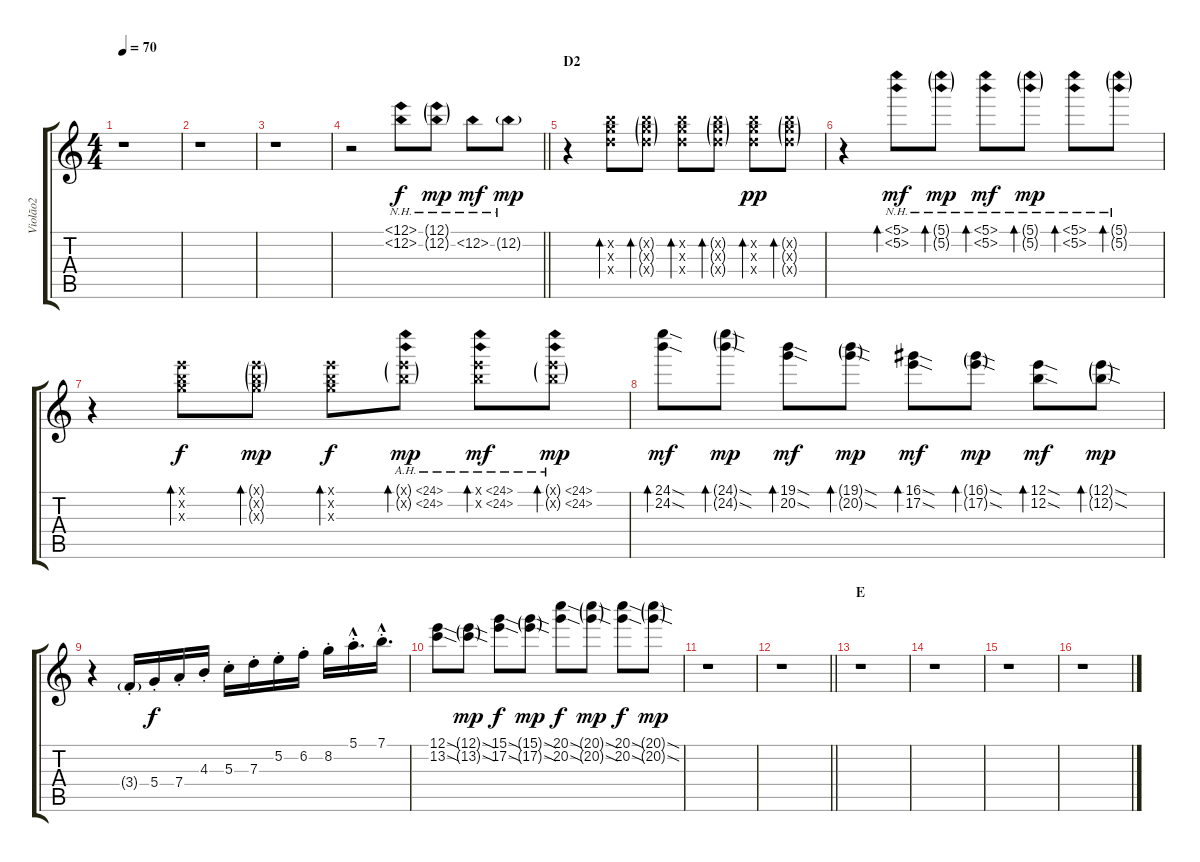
\track ("Violão2" "Violão2") {instrument acousticguitarsteel}
\staff {score tabs}
\tuning (E4 B3 G3 D3 A2 E2) {hide}
\ts (4 4)
\tempo 70
\clef g2
\ks c
r.1{dy f} |
r.1 |
r.1 |
\barLineRight lightlight
r.2 (12.1{nh} 12.2{nh}).8 (12.1{nh g} 12.2{nh g}).8{dy mp} 12.2{nh}.8{dy mf} 12.2{nh g}.8{dy mp} |
\section ("" "D2")
r.4 (12.2{x} 12.3{x} 12.4{x}).8{bd 60} (12.2{g x} 12.3{g x} 12.4{g x}).8{bd 60} (12.2{x} 12.3{x} 12.4{x}).8{bd 60} (12.2{g x} 12.3{g x} 12.4{g x}).8{bd 60} (12.2{x} 12.3{x} 12.4{x}).8{bd 60 dy pp} (12.2{g x} 12.3{g x} 12.4{g x}).8{bd 60} |
r.4 (5.1{nh} 5.2{nh}).8{bd 60 dy mf} (5.1{nh g} 5.2{nh g}).8{bd 60 dy mp} (5.1{nh} 5.2{nh}).8{bd 60 dy mf} (5.1{nh g} 5.2{nh g}).8{bd 60 dy mp} (5.1{nh} 5.2{nh}).8{bd 60} (5.1{nh g} 5.2{nh g}).8{bd 60} |
r.4 (12.1{x} 12.2{x} 12.3{x}).8{bd 60 dy f} (12.1{g x} 12.2{g x} 12.3{g x}).8{bd 60 dy mp} (12.1{x} 12.2{x} 12.3{x}).8{bd 60 dy f} (12.1{ah 12 g x} 12.2{ah 12 g x}).8{bd 60 dy mp} (12.1{ah 12 x} 12.2{ah 12 x}).8{bd 60 dy mf} (12.1{ah 12 g x} 12.2{ah 12 g x}).8{bd 60 dy mp} |
(24.1{sod} 24.2{sod}).8{bd 120 dy mf} (24.1{sod g} 24.2{sod g}).8{bd 120 dy mp} (19.1{sod} 20.2{sod}).8{bd 120 dy mf} (19.1{sod g} 20.2{sod g}).8{bd 120 dy mp} (16.1{sod} 17.2{sod}).8{bd 120 dy mf} (16.1{sod g} 17.2{sod g}).8{bd 120 dy mp} (12.1{sod} 12.2{sod}).8{bd 120 dy mf} (12.1{sod g} 12.2{sod g}).8{bd 120 dy mp} |
r.4 3.4{g st}.16 5.4{st}.16{dy f} 7.4{st}.16 4.3{st}.16 5.3{st}.16 7.3{st}.16 5.2{st}.16 6.2{st}.16 8.2{st}.16 5.1{hac st}.16{d} 7.1{hac st}.16{d} |
(12.1{sod} 13.2{sod}).8 (12.1{sod g} 13.2{sod g}).8{dy mp} (15.1{sod} 17.2{sod}).8{dy f} (15.1{sod g} 17.2{sod g}).8{dy mp} (20.1{sod} 20.2{sod}).8{dy f} (20.1{sod g} 20.2{sod g}).8{dy mp} (20.1{sod} 20.2{sod}).8{dy f} (20.1{sod g} 20.2{sod g}).8{dy mp} |
r.1 |
\barLineRight lightlight
r.1 |
\section ("" "E")
r.1 |
r.1 |
r.1 |
r.1
